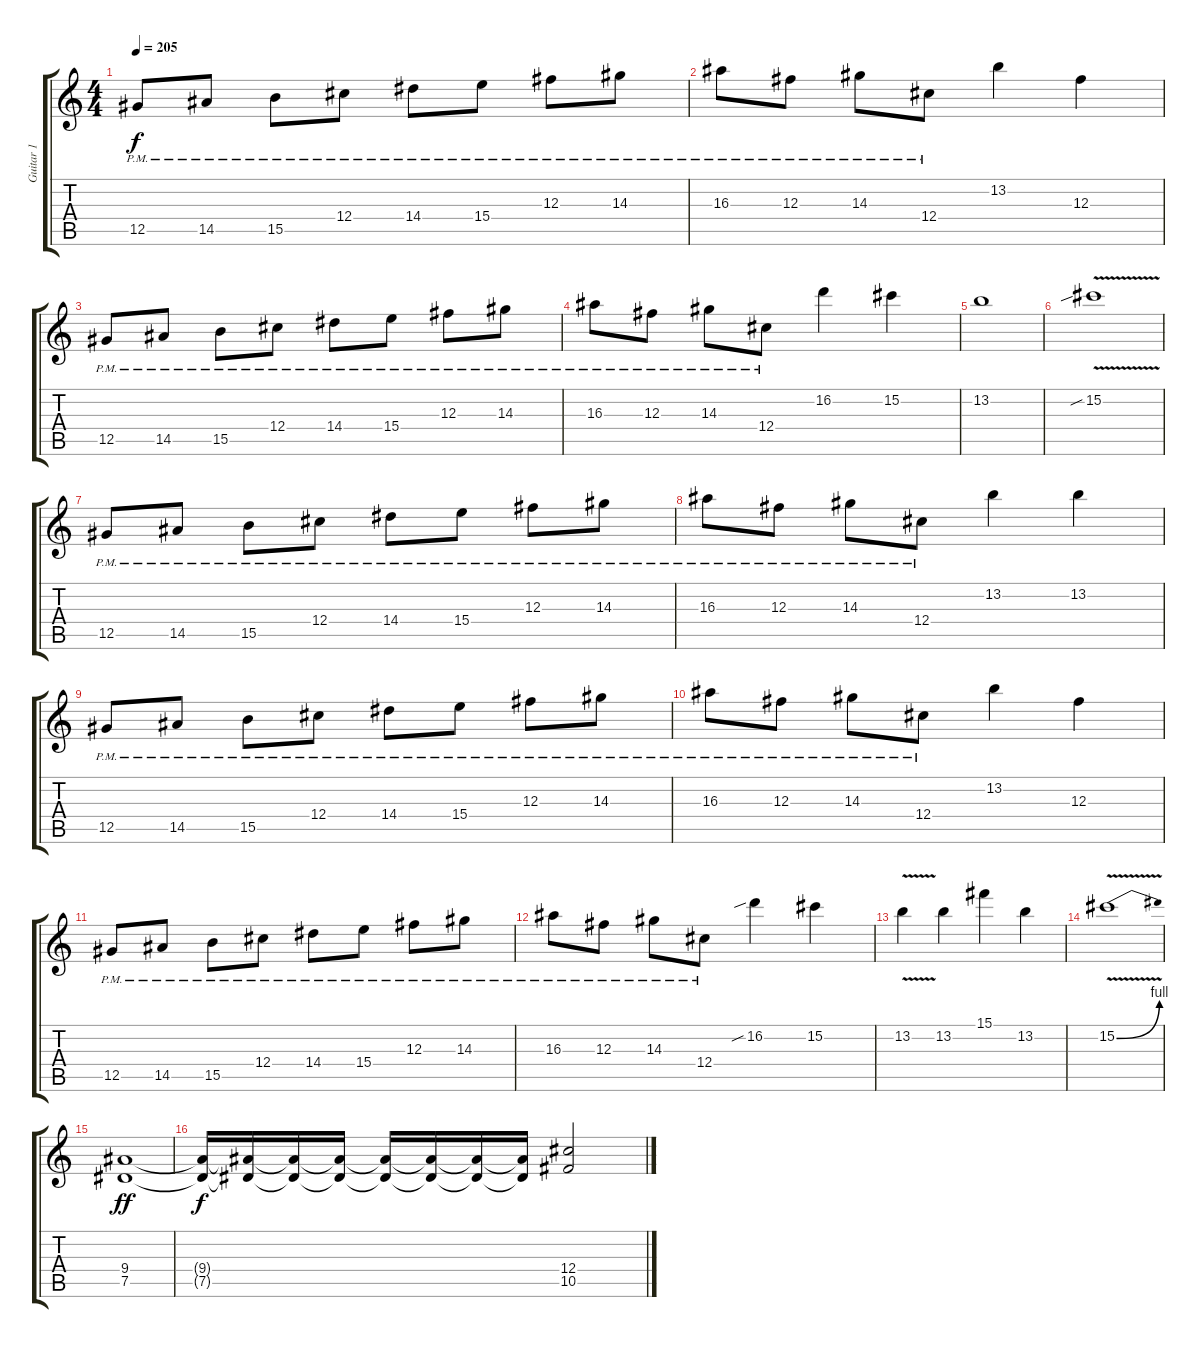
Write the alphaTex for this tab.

\track ("Guitar 1" "Guitar 1") {instrument distortionguitar}
\staff {score tabs}
\tuning (Eb4 Bb3 Gb3 Db3 Ab2 Eb2) {hide}
\ts (4 4)
\tempo 205
\clef g2
\ks c
12.5{pm}.8{dy f} 14.5{pm}.8 15.5{pm}.8 12.4{pm}.8 14.4{pm}.8 15.4{pm}.8 12.3{pm}.8 14.3{pm}.8 |
16.3{pm}.8 12.3{pm}.8 14.3{pm}.8 12.4{pm}.8 13.2.4 12.3.4 |
12.5{pm}.8 14.5{pm}.8 15.5{pm}.8 12.4{pm}.8 14.4{pm}.8 15.4{pm}.8 12.3{pm}.8 14.3{pm}.8 |
16.3{pm}.8 12.3{pm}.8 14.3{pm}.8 12.4{pm}.8 16.2.4 15.2.4 |
13.2.1 |
15.2{v sib}.1 |
12.5{pm}.8 14.5{pm}.8 15.5{pm}.8 12.4{pm}.8 14.4{pm}.8 15.4{pm}.8 12.3{pm}.8 14.3{pm}.8 |
16.3{pm}.8 12.3{pm}.8 14.3{pm}.8 12.4{pm}.8 13.2.4 13.2.4 |
12.5{pm}.8 14.5{pm}.8 15.5{pm}.8 12.4{pm}.8 14.4{pm}.8 15.4{pm}.8 12.3{pm}.8 14.3{pm}.8 |
16.3{pm}.8 12.3{pm}.8 14.3{pm}.8 12.4{pm}.8 13.2.4 12.3.4 |
12.5{pm}.8 14.5{pm}.8 15.5{pm}.8 12.4{pm}.8 14.4{pm}.8 15.4{pm}.8 12.3{pm}.8 14.3{pm}.8 |
16.3{pm}.8 12.3{pm}.8 14.3{pm}.8 12.4{pm}.8 16.2{sib}.4 15.2.4 |
13.2{v}.4 13.2.4 15.1.4 13.2.4 |
15.2{be (bend 0 0 60 4) v}.1 |
(9.4 7.5).1{dy ff volume 9} |
(9.4{t} 7.5{t}).16{dy f} (9.4{t} 7.5{t}).16 (9.4{t} 7.5{t}).16 (9.4{t} 7.5{t}).16 (9.4{t} 7.5{t}).16 (9.4{t} 7.5{t}).16 (9.4{t} 7.5{t}).16 (9.4{t} 7.5{t}).16 (12.4 10.5).2
